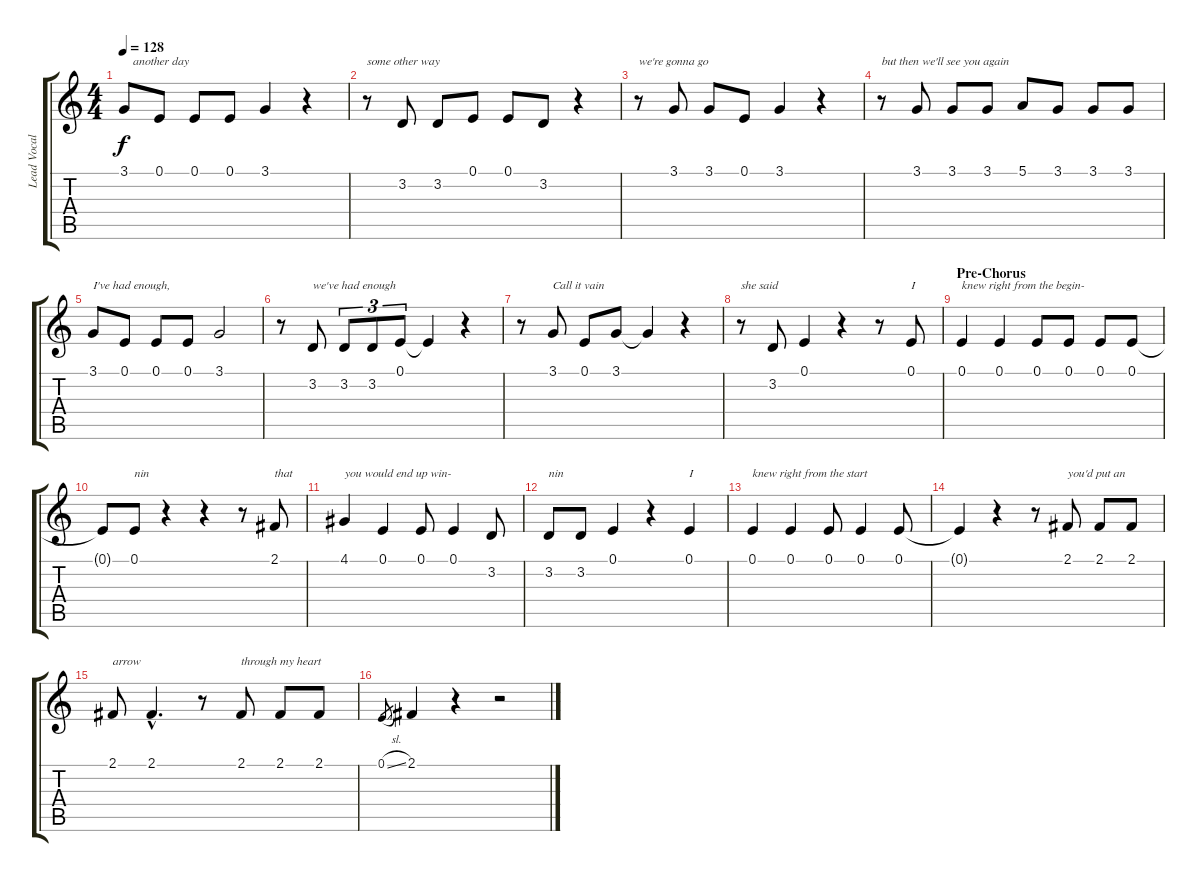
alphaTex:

\track ("Lead Vocals" "Lead Vocal") {instrument synthvoice}
\staff {score tabs}
\tuning (E4 B3 G3 D3 A2 E2) {hide}
\ts (4 4)
\tempo 128
\clef g2
\ks c
3.1.8{txt "   another day" dy f} 0.1.8 0.1.8 0.1.8 3.1.4 r.4 |
r.8{txt "some other way"} 3.2.8 3.2.8 0.1.8 0.1.8 3.2.8 r.4 |
r.8{txt "we're gonna go"} 3.1.8 3.1.8 0.1.8 3.1.4 r.4 |
r.8{txt "but then we'll see you again"} 3.1.8 3.1.8 3.1.8 5.1.8 3.1.8 3.1.8 3.1.8 |
3.1.8{txt "I've had enough,"} 0.1.8 0.1.8 0.1.8 3.1.2 |
r.8 3.2.8{txt "we've had enough"} 3.2.8{tu (3 2)} 3.2.8{tu (3 2)} 0.1.8{tu (3 2)} 0.1{t}.4 r.4 |
r.8 3.1.8{txt "Call it vain"} 0.1.8 3.1.8 3.1{t}.4 r.4 |
r.8{txt "she said"} 3.2.8 0.1.4 r.4 r.8 0.1.8{txt "I"} |
\section ("" "Pre-Chorus")
0.1.4{txt "knew right from the begin-"} 0.1.4 0.1.8 0.1.8 0.1.8 0.1.8 |
0.1{t}.8 0.1.8{txt "nin"} r.4 r.4 r.8 2.1.8{txt "that"} |
4.1.4{txt "you would end up win-"} 0.1.4 0.1.8 0.1.4 3.2.8 |
3.2.8{txt "nin"} 3.2.8 0.1.4 r.4 0.1.4{txt "I"} |
0.1.4{txt "knew right from the start"} 0.1.4 0.1.8 0.1.4 0.1.8 |
0.1{t}.4 r.4 r.8 2.1.8{txt "you'd put an"} 2.1.8 2.1.8 |
2.1.8{txt "arrow"} 2.1{hac}.4{d} r.8 2.1.8{txt "through my heart"} 2.1.8 2.1.8 |
0.1{sl}.8{gr} 2.1.4 r.4 r.2
